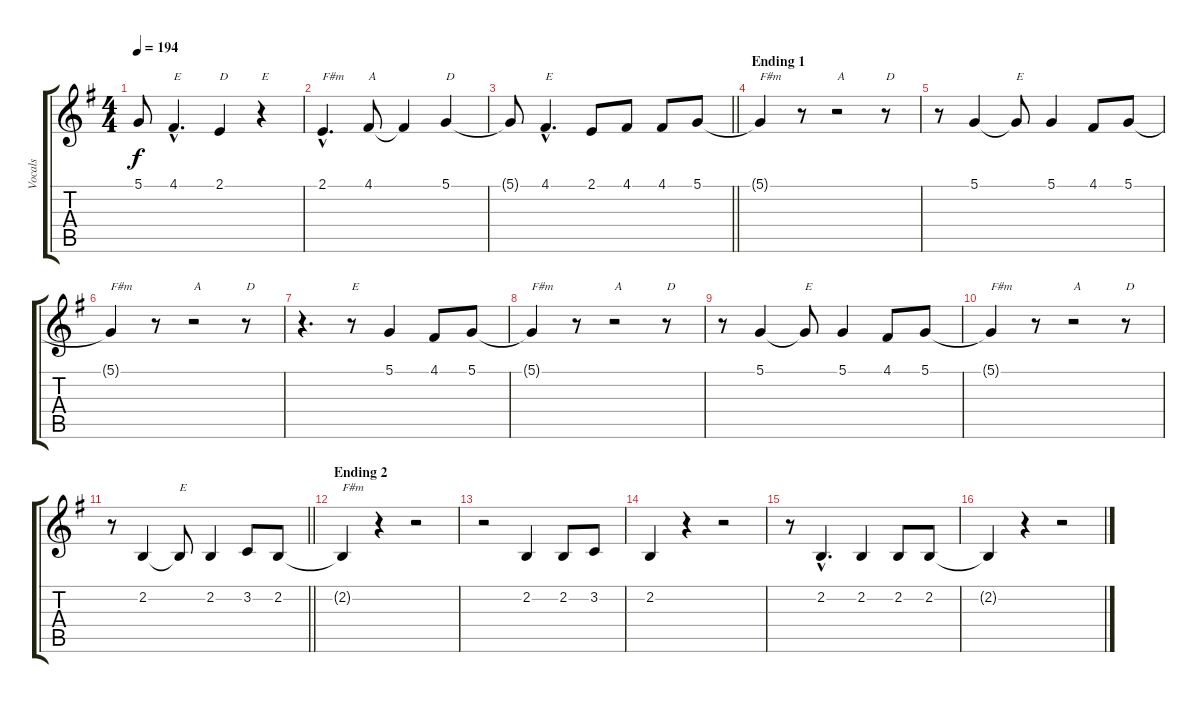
\track ("Vocals" "Vocals") {instrument sopranosax}
\staff {score tabs}
\tuning (D4 A3 F3 C3 G2 D2) {hide}
\ts (4 4)
\tempo 194
\clef g2
\ks eminor
5.1{t}.8{dy f} 4.1{hac}.4{d txt "E"} 2.1.4{txt "D"} r.4{txt "E"} |
2.1{hac}.4{d txt "F#m"} 4.1.8{txt "A"} 4.1{t}.4 5.1.4{txt "D"} |
\barLineRight lightlight
5.1{t}.8 4.1{hac}.4{d txt "E"} 2.1.8 4.1.8 4.1.8 5.1.8 |
\section ("" "Ending 1")
5.1{t}.4{txt "F#m"} r.8 r.2{txt "A"} r.8{txt "D"} |
r.8 5.1.4 5.1{t}.8{txt "E"} 5.1.4 4.1.8 5.1.8 |
5.1{t}.4{txt "F#m"} r.8 r.2{txt "A"} r.8{txt "D"} |
r.4{d} r.8{txt "E"} 5.1.4 4.1.8 5.1.8 |
5.1{t}.4{txt "F#m"} r.8 r.2{txt "A"} r.8{txt "D"} |
r.8 5.1.4 5.1{t}.8{txt "E"} 5.1.4 4.1.8 5.1.8 |
5.1{t}.4{txt "F#m"} r.8 r.2{txt "A"} r.8{txt "D"} |
\barLineRight lightlight
r.8 2.2.4 2.2{t}.8{txt "E"} 2.2.4 3.2.8 2.2.8 |
\section ("" "Ending 2")
2.2{t}.4{txt "F#m"} r.4 r.2 |
r.2 2.2.4 2.2.8 3.2.8 |
2.2.4 r.4 r.2 |
r.8 2.2{hac}.4{d} 2.2.4 2.2.8 2.2.8 |
2.2{t}.4 r.4 r.2
